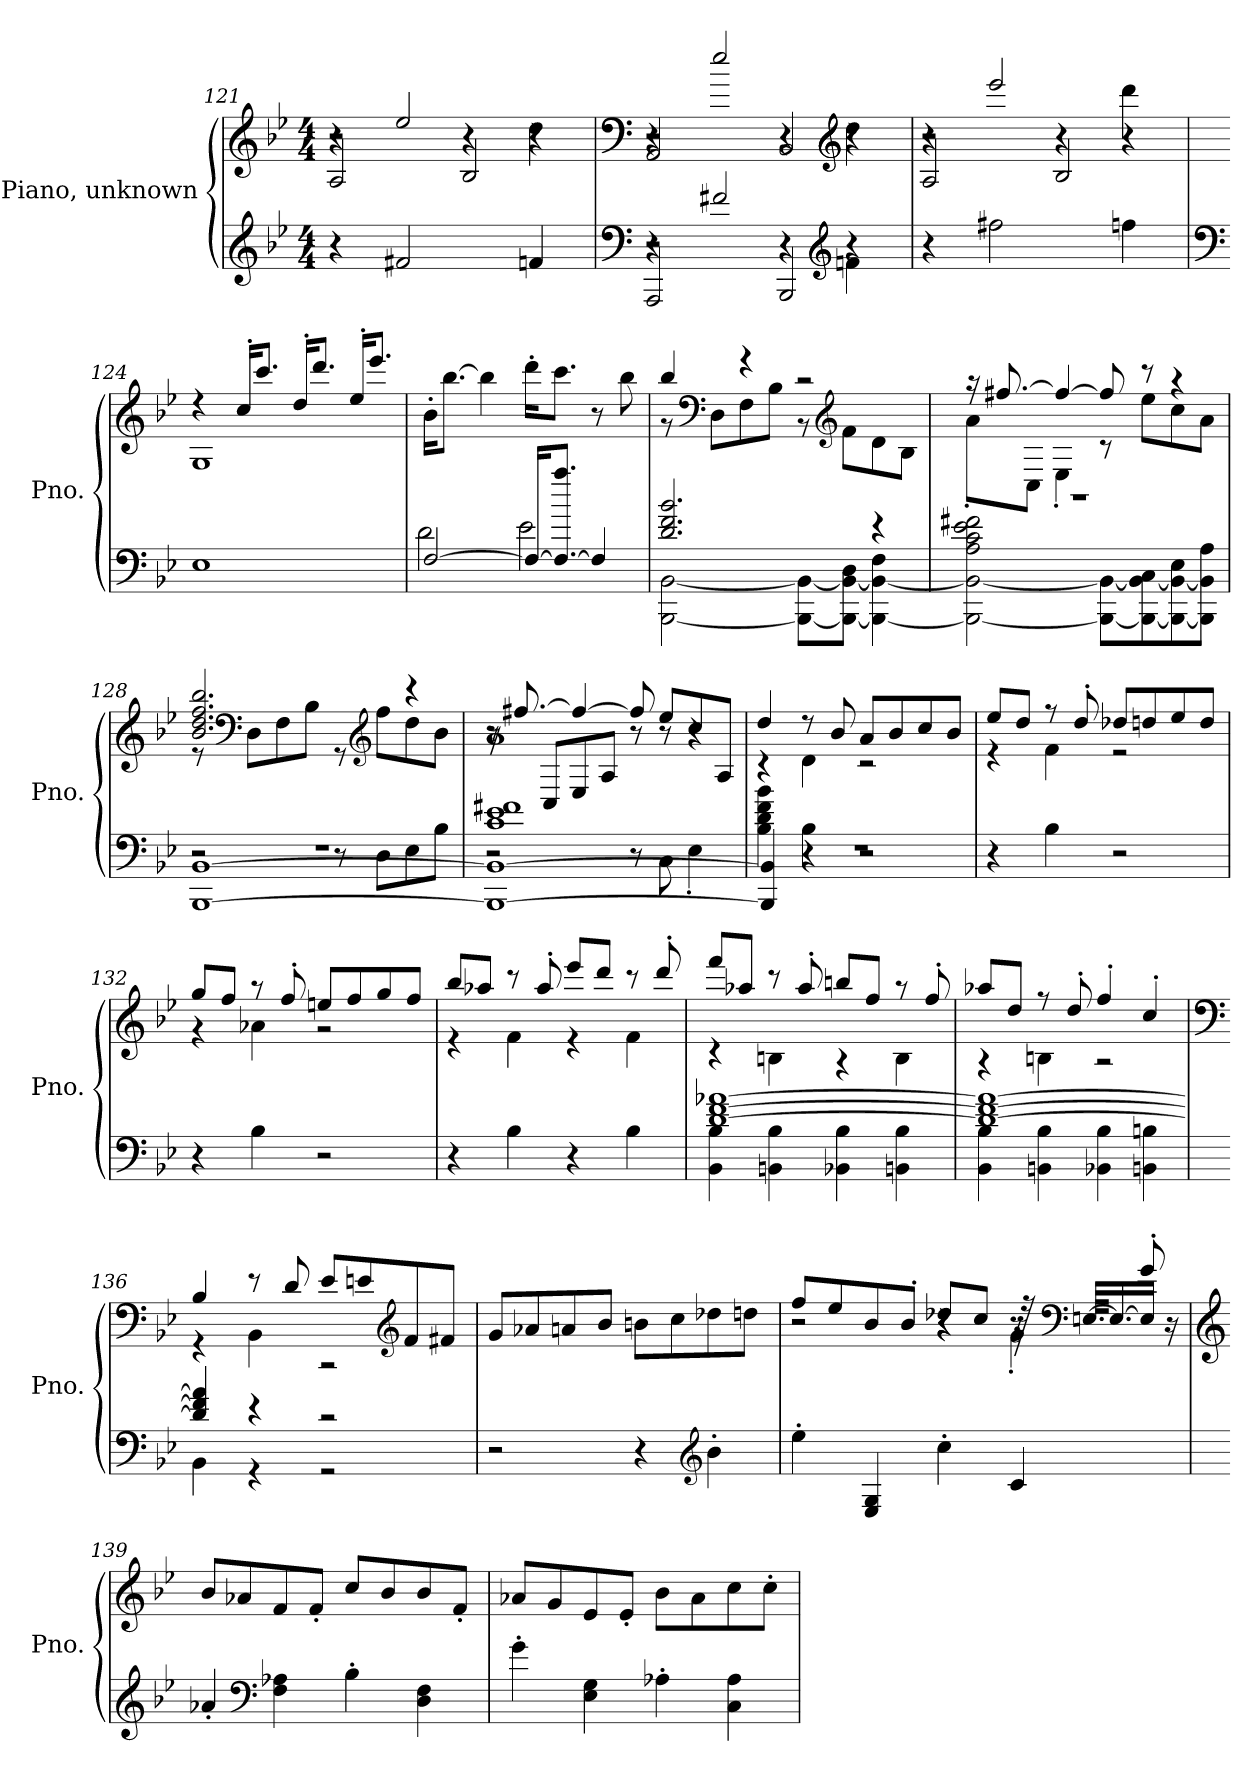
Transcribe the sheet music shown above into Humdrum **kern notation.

**kern	**kern
*part1	*part1
*staff2	*staff1
*I"Piano, unknown	*
*I'Pno.	*
*clefG2	*clefG2
*k[b-e-]	*k[b-e-]
*M4/4	*M4/4
=121	=121
*	*^
*	*	*^
4r	4r	2r	2A/
2f#X/	2ee-/	.	.
.	.	4r	2B-/
4fn/	4r	4dd\	.
!!LO:LB:g=z	!!	!!
=122	=122	=122	=122
*clefF4	*clefF4	*	*
*^	*	*	*
*	*^	*	*	*
4r	2r	2AAA/	4r	2r	2AA/
2f#X/	.	.	2ee-/	.	.
.	4r	2BBB-/	.	4r	2BB-/
*clefG2	*	*	*clefG2	*	*
4r	4fn\	.	4r	4dd\	.
*v	*v	*v	*	*	*
=123	=123	=123	=123
4r	4r	2r	2A/
2ff#X\	2eee-/	.	.
.	.	4r	2B-/
4ffn\	4r	4ddd\	.
*	*v	*v	*v
=124	=124
*clefF4	*
*	*^
1E-	4r	1G
.	16cc'/KL	.
.	8.ccc/J	.
.	16dd'/KL	.
.	8.ddd/J	.
.	16ee-'/KL	.
.	8.eee-/J	.
*	*v	*v
=125	=125
*^	*
[2F/	2d\	16b-'\KL
.	.	[8.bb-\J
.	.	4bb-\]
16F/KL_	2e-\	16ddd'\KL
8.F/_ 8.aa/J	.	8.ccc\J
4F/]	.	8r
.	.	8bb-\
!!LO:LB:g=z
=126	=126	=126
*	*	*^
2.d/ 2.f/ 2.b-/	[2BBB-\ [2BB-\	4bb-/	8r
*	*	*clefF4	*
.	.	.	8D\L
.	.	4r	8F\
.	.	.	8B-\J
.	8BBB-\_ 8BB-\_L	2r	8r
*	*	*clefG2	*
.	8BBB-\_ 8BB-\_ 8D\J	.	8f\L
4r	4BBB-\_ 4BB-\_ 4F\	.	8d\
.	.	.	8B-\J
=127	=127	=127	=127
1r	2BBB-\_ 2BB-\_ 2A\ 2c\ 2e-\ 2f#X\	16r	8a'\L
.	.	[8.ff#X/	.
.	.	.	8C\J
.	.	4ff#/_	4E-'\
.	8BBB-\_ 8BB-\_L	8ff#/]	8r
.	8BBB-\_ 8BB-\_ 8C\	8r	8ee-\L
.	8BBB-\_ 8BB-\_ 8E-\	4r	8cc\
.	8BBB-\] 8BB-\] 8A\J	.	8a\J
=128	=128	=128	=128
*	*^	*	*
1r	2r	[1BBB- [1BB-	2.b-/ 2.dd/ 2.ff/ 2.bb-/	8r
*	*	*	*clefF4	*
.	.	.	.	8D\L
.	.	.	.	8F\
.	.	.	.	8B-\J
.	8r	.	.	8r
*	*	*	*clefG2	*
.	8D\L	.	.	8ff\L
.	8E-\	.	4r	8dd\
.	8B-\J	.	.	8b-\J
!!LO:LB:g=z
=129	=129	=129	=129	=129
*	*	*	*	*^
1c 1e- 1f#X	2r	1BBB-_ 1BB-_	16r	1a	8r
.	.	.	[8.ff#X/	.	.
.	.	.	.	.	8C/L
.	.	.	4ff#/_	.	8E-/
.	.	.	.	.	8A/J
.	8r	.	8ff#/]	.	8r
.	8C\	.	8r	.	8ee-/L
.	4E-'\	.	4r	.	8cc/
.	.	.	.	.	8A/J
*	*	*	*	*v	*v
=130	=130	=130	=130	=130
1r	4B-\ 4d\ 4f\ 4b-\	4BBB-/] 4BB-/]	4dd/	4r
.	4B-\	4r	8r	4d\
.	.	.	8b-/	.
.	2r	2r	8a/L	2r
.	.	.	8b-/	.
.	.	.	8cc/	.
.	.	.	8b-/J	.
*v	*v	*v	*	*
=131	=131	=131
4r	8ee-/L	4r
.	8dd/J	.
4B-\	8r	4f\
.	8dd'/	.
2r	8dd-X/L	2r
.	8ddn/	.
.	8ee-/	.
.	8dd/J	.
=132	=132	=132
4r	8gg/L	4r
.	8ff/J	.
4B-\	8r	4a-X\
.	8ff'/	.
2r	8een/L	2r
.	8ff/	.
.	8gg/	.
.	8ff/J	.
!!LO:LB:g=z	!!
=133	=133	=133
4r	8bb-/L	4r
.	8aa-X/J	.
4B-\	8r	4f\
.	8aa-'/	.
4r	8eee-/L	4r
.	8ddd/J	.
4B-\	8r	4f\
.	8ddd'/	.
=134	=134	=134
*^	*	*
[1d [1f [1a-X	4BB-\ 4B-\	8fff/L	4r
.	.	8aa-X/J	.
.	4BBn\ 4B-\	8r	4Bn\
.	.	8aa-'/	.
.	4BB-X\ 4B-\	8bbn/L	4r
.	.	8ff/J	.
.	4BBn\ 4B-\	8r	4B\
.	.	8ff'/	.
=135	=135	=135	=135
1d_ 1f_ 1a-_	4BB-\ 4B-\	8aa-X/L	4r
.	.	8dd/J	.
.	4BBn\ 4B-\	8r	4Bn\
.	.	8dd'/	.
.	4BB-X\ 4B-\	4ff'/	2r
.	4BBn\ 4Bn\	4cc'/	.
!!LO:PB:g=z	!!
=136	=136	=136	=136
*	*	*clefF4	*
4d/] 4f/] 4a-/]	4BB-\	4B-/	4r
4r	4r	8r	4BB-\
.	.	8d/	.
2r	2r	8e-/L	2r
.	.	8en/	.
*	*	*clefG2	*
.	.	8f/	.
.	.	8f#X/J	.
*v	*v	*	*
*	*v	*v
=137	=137
2r	8g/L
.	8a-X/
.	8an/
.	8b-/J
4r	8bn\L
.	8cc\
*clefG2	*
4b-'\	8dd-X\
.	8ddn\J
=138	=138
*	*^
*	*	*^
4ee-'\	8ff/L	2r	2r
.	8ee-/	.	.
4E-/ 4G/	8b-/	.	.
.	8b-'/J	.	.
4cc'\	8dd-X/L	4r	4r
.	8cc/J	.	.
4c/	8r	4g'\	128r
*	*clefF4	*	*
.	.	.	[64.En/KKLL
.	.	.	16.E/_
.	8g'/	.	16E/JJ]
.	.	.	16r
*	*v	*v	*v
!!LO:LB:g=z
=139	=139
*	*clefG2
4a-X'/	8b-/L
.	8a-X/
*clefF4	*
4F\ 4A-X\	8f/
.	8f'/J
4B-'\	8cc/L
.	8b-/
4D\ 4F\	8b-/
.	8f'/J
=140	=140
4g'\	8a-X/L
.	8g/
4E-\ 4G\	8e-/
.	8e-'/J
4A-X'\	8b-\L
.	8a-\
4C\ 4A-\	8cc\
.	8cc'\J
=	=
*-	*-
